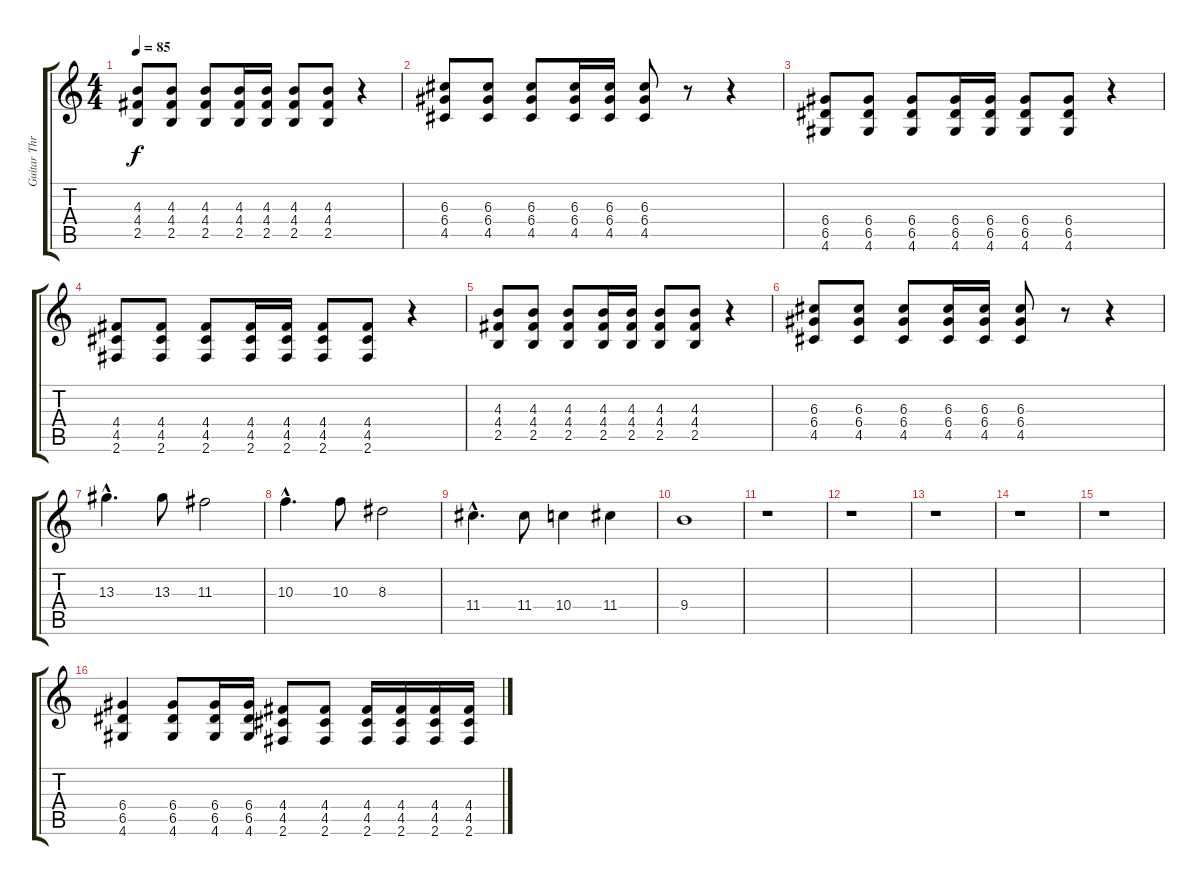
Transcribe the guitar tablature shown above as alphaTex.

\track ("Guitar Three" "Guitar Thr") {instrument distortionguitar}
\staff {score tabs}
\tuning (E4 B3 G3 D3 A2 E2) {hide}
\ts (4 4)
\tempo 85
\clef g2
\ks c
(4.3 4.4 2.5).8{dy f} (4.3 4.4 2.5).8 (4.3 4.4 2.5).8 (4.3 4.4 2.5).16 (4.3 4.4 2.5).16 (4.3 4.4 2.5).8 (4.3 4.4 2.5).8 r.4 |
(6.3 6.4 4.5).8 (6.3 6.4 4.5).8 (6.3 6.4 4.5).8 (6.3 6.4 4.5).16 (6.3 6.4 4.5).16 (6.3 6.4 4.5).8 r.8 r.4 |
(6.4 6.5 4.6).8 (6.4 6.5 4.6).8 (6.4 6.5 4.6).8 (6.4 6.5 4.6).16 (6.4 6.5 4.6).16 (6.4 6.5 4.6).8 (6.4 6.5 4.6).8 r.4 |
(4.4 4.5 2.6).8 (4.4 4.5 2.6).8 (4.4 4.5 2.6).8 (4.4 4.5 2.6).16 (4.4 4.5 2.6).16 (4.4 4.5 2.6).8 (4.4 4.5 2.6).8 r.4 |
(4.3 4.4 2.5).8 (4.3 4.4 2.5).8 (4.3 4.4 2.5).8 (4.3 4.4 2.5).16 (4.3 4.4 2.5).16 (4.3 4.4 2.5).8 (4.3 4.4 2.5).8 r.4 |
(6.3 6.4 4.5).8 (6.3 6.4 4.5).8 (6.3 6.4 4.5).8 (6.3 6.4 4.5).16 (6.3 6.4 4.5).16 (6.3 6.4 4.5).8 r.8 r.4 |
13.3{hac}.4{d} 13.3.8 11.3.2 |
10.3{hac}.4{d} 10.3.8 8.3.2 |
11.4{hac}.4{d} 11.4.8 10.4.4 11.4.4 |
9.4.1 |
r.1 |
r.1 |
r.1 |
r.1 |
r.1 |
(6.4 6.5 4.6).4 (6.4 6.5 4.6).8 (6.4 6.5 4.6).16 (6.4 6.5 4.6).16 (4.4 4.5 2.6).8 (4.4 4.5 2.6).8 (4.4 4.5 2.6).16 (4.4 4.5 2.6).16 (4.4 4.5 2.6).16 (4.4 4.5 2.6).16
